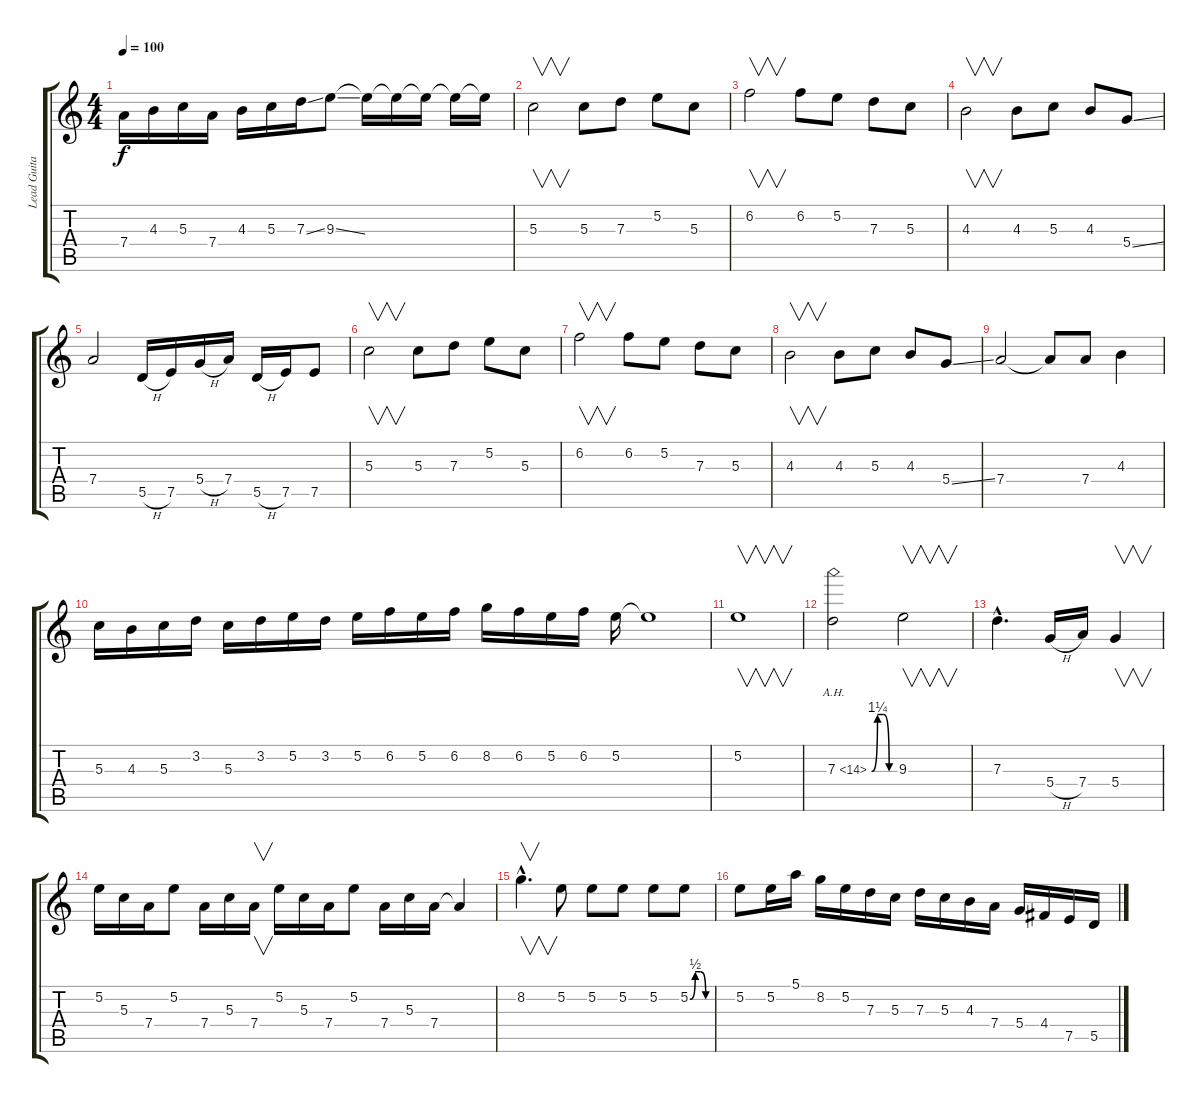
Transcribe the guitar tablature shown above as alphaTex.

\track ("Lead Guitar 1" "Lead Guita") {instrument overdrivenguitar}
\staff {score tabs}
\tuning (E4 B3 G3 D3 A2 E2) {hide}
\ts (4 4)
\tempo 100
\clef g2
\ks c
7.4.16{dy f} 4.3.16 5.3.16 7.4.16 4.3.16 5.3.16 7.3{ss}.16 9.3{ss}.8 9.3{t}.16 9.3{t}.16 9.3{t}.16 9.3{t}.16 9.3{t}.16 |
5.3.2{v} 5.3.8 7.3.8 5.2.8 5.3.8 |
6.2.2{v} 6.2.8 5.2.8 7.3.8 5.3.8 |
4.3.2{v} 4.3.8 5.3.8 4.3.8 5.4{ss}.8 |
7.4.2 5.5{h}.16 7.5.16 5.4{h}.16 7.4.16 5.5{h}.16 7.5.16 7.5.8 |
5.3.2{v} 5.3.8 7.3.8 5.2.8 5.3.8 |
6.2.2{v} 6.2.8 5.2.8 7.3.8 5.3.8 |
4.3.2{v} 4.3.8 5.3.8 4.3.8 5.4{ss}.8 |
7.4.2 7.4{t}.8 7.4.8 4.3.4 |
5.3.16 4.3.16 5.3.16 3.2.16 5.3.16 3.2.16 5.2.16 3.2.16 5.2.16 6.2.16 5.2.16 6.2.16 8.2.16 6.2.16 5.2.16 6.2.16 5.2.16 5.2{t}.1 |
5.2.1{v} |
7.3{be (custom 0 0 15 5 30 5 45 0 60 0) ah 7}.2 9.3.2{v} |
7.3{hac}.4{d} 5.4{h}.16 7.4.16 5.4.4{v} |
5.2.16 5.3.16 7.4.16 5.2.8 7.4.16 5.3.16 7.4.16{v} 5.2.16 5.3.16 7.4.16 5.2.8 7.4.16 5.3.16 7.4.16 7.4{t}.4 |
8.2{hac}.4{v d} 5.2.8 5.2.8 5.2.8 5.2.8 5.2{be (custom 0 0 15 2 30 2 45 0 60 0)}.8 |
5.2.8 5.2.16 5.1.16 8.2.16 5.2.16 7.3.16 5.3.16 7.3.16 5.3.16 4.3.16 7.4.16 5.4.16 4.4.16 7.5.16 5.5.16
